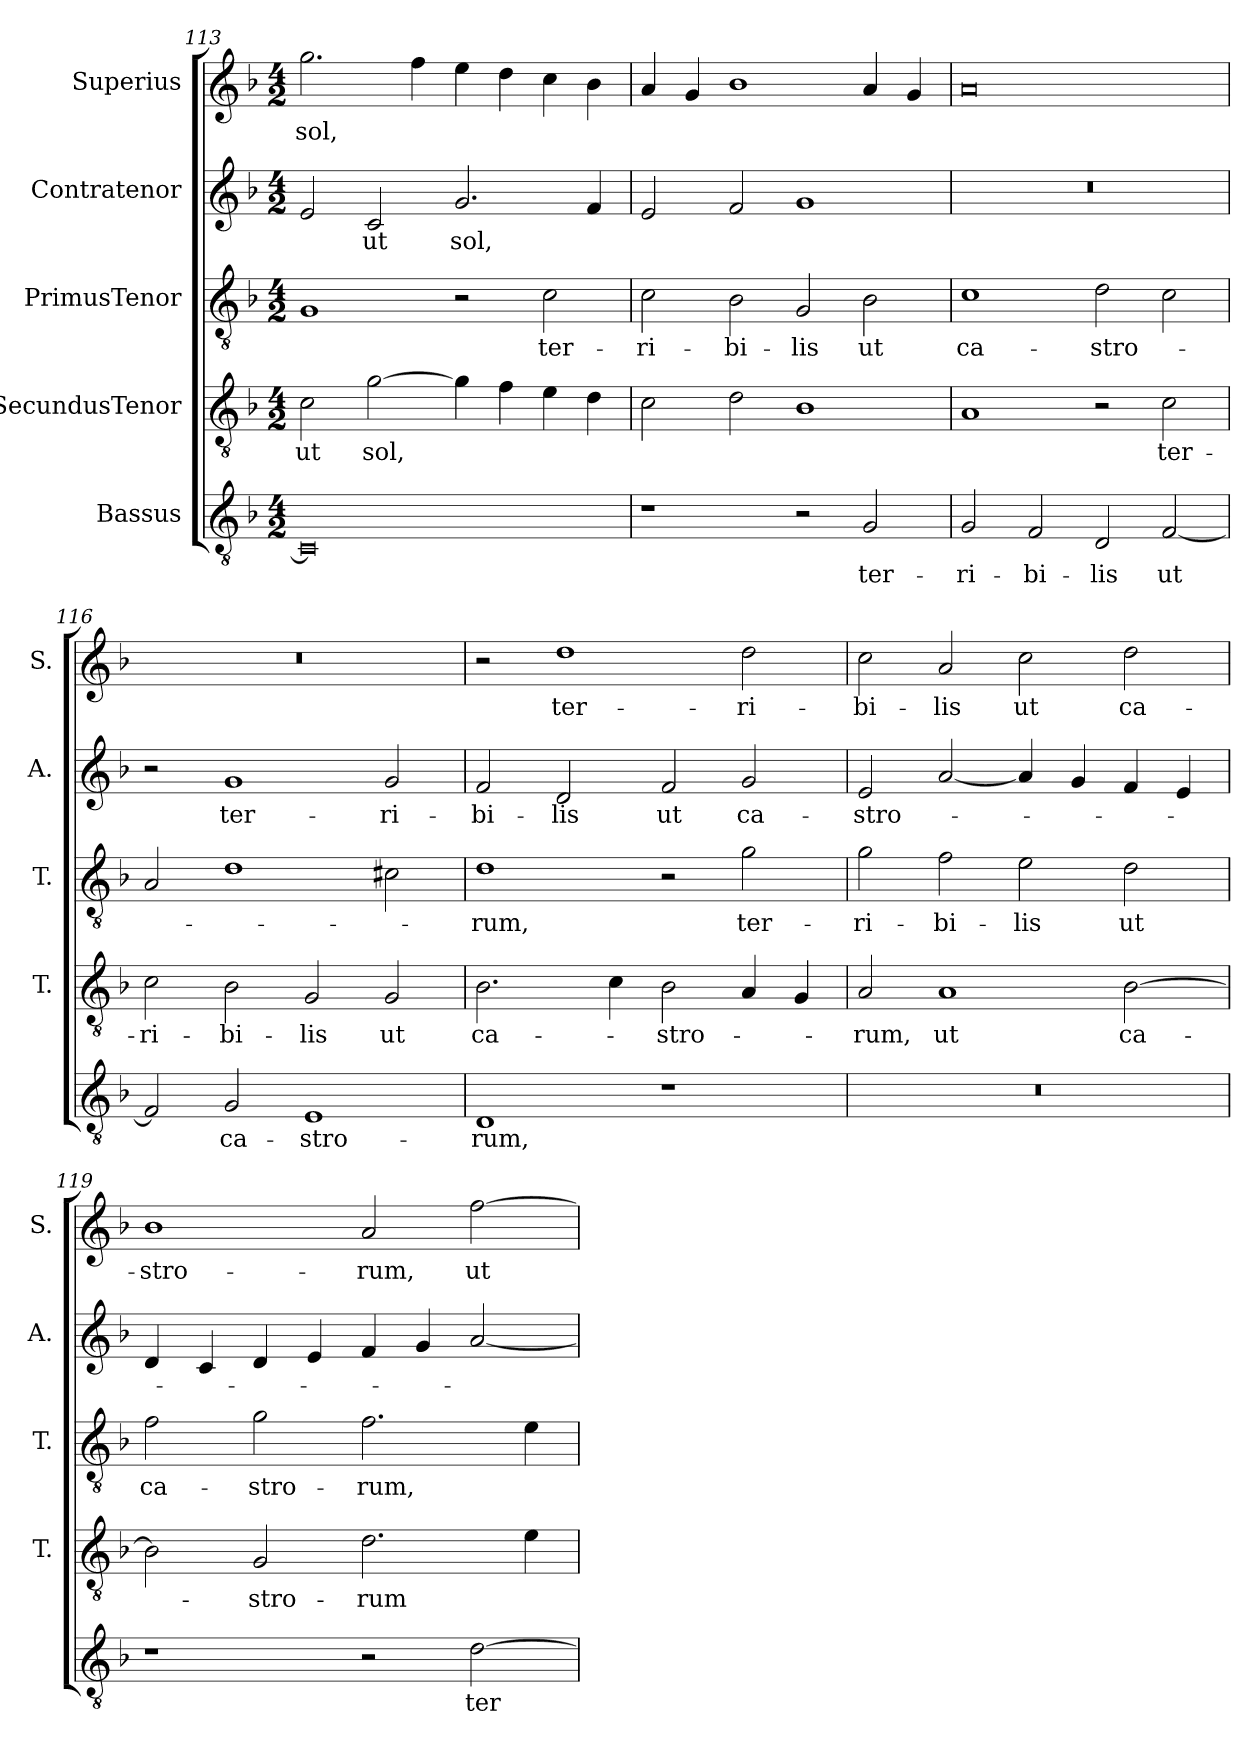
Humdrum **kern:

**kern	**text	**kern	**text	**kern	**text	**kern	**text	**kern	**text
*part5	*part5	*part4	*part4	*part3	*part3	*part2	*part2	*part1	*part1
*staff5	*staff5	*staff4	*staff4	*staff3	*staff3	*staff2	*staff2	*staff1	*staff1
*I"Bassus	*	*I"SecundusTenor	*	*I"PrimusTenor	*	*I"Contratenor	*	*I"Superius	*
*	*	*I'T.	*	*I'T.	*	*I'A.	*	*I'S.	*
*clefGv2	*	*clefGv2	*	*clefGv2	*	*clefG2	*	*clefG2	*
*ITrd7c12	*	*ITrd7c12	*	*ITrd7c12	*	*	*	*	*
*k[b-]	*	*k[b-]	*	*k[b-]	*	*k[b-]	*	*k[b-]	*
*F:	*	*F:	*	*F:	*	*F:	*	*F:	*
*M4/2	*	*M4/2	*	*M4/2	*	*M4/2	*	*M4/2	*
=113	=113	=113	=113	=113	=113	=113	=113	=113	=113
0CC/]	.	2C\	ut	1GG/	.	2e/	.	2.gg\	sol,
.	.	[2G\	sol,	.	.	2c/	ut	.	.
.	.	.	.	.	.	.	.	4ff\	.
.	.	4G\]	.	2r	.	2.g/	sol,	4ee\	.
.	.	4F\	.	.	.	.	.	4dd\	.
.	.	4E\	.	2C\	ter-	.	.	4cc\	.
.	.	4D\	.	.	.	4f/	.	4b-\	.
=114	=114	=114	=114	=114	=114	=114	=114	=114	=114
1r	.	2C\	.	2C\	-ri-	2e/	.	4a/	.
.	.	.	.	.	.	.	.	4g/	.
.	.	2D\	.	2BB-\	-bi-	2f/	.	1b-\	.
2r	.	1BB-\	.	2GG/	-lis	1g/	.	.	.
2GG/	ter-	.	.	2BB-\	ut	.	.	4a/	.
.	.	.	.	.	.	.	.	4g/	.
=115	=115	=115	=115	=115	=115	=115	=115	=115	=115
2GG/	-ri-	1AA/	.	1C\	ca-	0r	.	0a/	.
2FF/	-bi-	.	.	.	.	.	.	.	.
2DD/	-lis	2r	.	2D\	-stro-	.	.	.	.
[2FF/	ut	2C\	ter-	2C\	.	.	.	.	.
=116	=116	=116	=116	=116	=116	=116	=116	=116	=116
2FF/]	.	2C\	-ri-	2AA/	.	2r	.	0r	.
2GG/	ca-	2BB-\	-bi-	1D\	.	1g/	ter-	.	.
1EE/	-stro-	2GG/	-lis	.	.	.	.	.	.
.	.	2GG/	ut	2C#\	.	2g/	-ri-	.	.
=117	=117	=117	=117	=117	=117	=117	=117	=117	=117
1DD/	-rum,	2.BB-\	ca-	1D\	-rum,	2f/	-bi-	2r	.
.	.	.	.	.	.	2d/	-lis	1dd\	ter-
.	.	4C\	.	.	.	.	.	.	.
1r	.	2BB-\	-stro-	2r	.	2f/	ut	.	.
.	.	4AA/	.	2G\	ter-	2g/	ca-	2dd\	-ri-
.	.	4GG/	.	.	.	.	.	.	.
=118	=118	=118	=118	=118	=118	=118	=118	=118	=118
0r	.	2AA/	-rum,	2G\	-ri-	2e/	-stro-	2cc\	-bi-
.	.	1AA/	ut	2F\	-bi-	[2a/	.	2a/	-lis
.	.	.	.	2E\	-lis	4a/]	.	2cc\	ut
.	.	.	.	.	.	4g/	.	.	.
.	.	[2BB-\	ca-	2D\	ut	4f/	.	2dd\	ca-
.	.	.	.	.	.	4e/	.	.	.
=119	=119	=119	=119	=119	=119	=119	=119	=119	=119
1r	.	2BB-\]	.	2F\	ca-	4d/	.	1b-\	-stro-
.	.	.	.	.	.	4c/	.	.	.
.	.	2GG/	-stro-	2G\	-stro-	4d/	.	.	.
.	.	.	.	.	.	4e/	.	.	.
2r	.	2.D\	-rum	2.F\	-rum,	4f/	.	2a/	-rum,
.	.	.	.	.	.	4g/	.	.	.
[2D\	ter-	.	.	.	.	[2a/	.	[2ff\	ut
.	.	4E\	.	4E\	.	.	.	.	.
=	=	=	=	=	=	=	=	=	=
*-	*-	*-	*-	*-	*-	*-	*-	*-	*-
